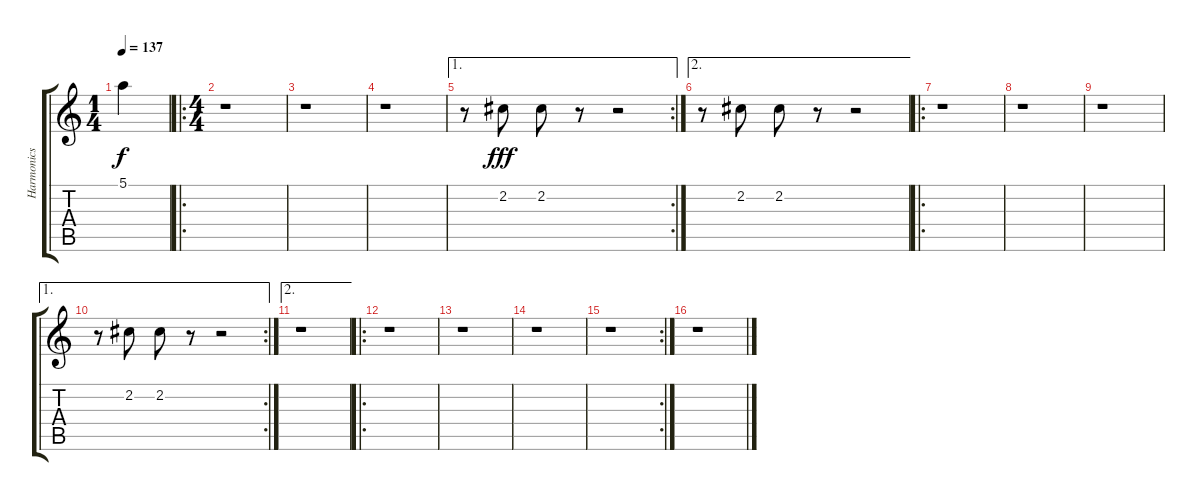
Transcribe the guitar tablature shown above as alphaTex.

\track ("Harmonics" "Harmonics") {instrument guitarharmonics}
\staff {score tabs}
\tuning (E4 B3 G3 D3 A2 E2) {hide}
\ts (1 4)
\tempo 137
\clef g2
\ks c
5.1.4{dy f instrument guitarharmonics} |
\ro
\ts (4 4)
r.1 |
r.1 |
r.1 |
\ae 1
\rc 2
r.8 2.2.8{dy fff} 2.2.8 r.8 r.2 |
\ae 2
r.8 2.2.8 2.2.8 r.8 r.2 |
\ro
r.1 |
r.1 |
r.1 |
\ae 1
\rc 2
r.8 2.2.8 2.2.8 r.8 r.2 |
\ae 2
r.1 |
\ro
r.1 |
r.1 |
r.1 |
\rc 2
r.1 |
r.1
